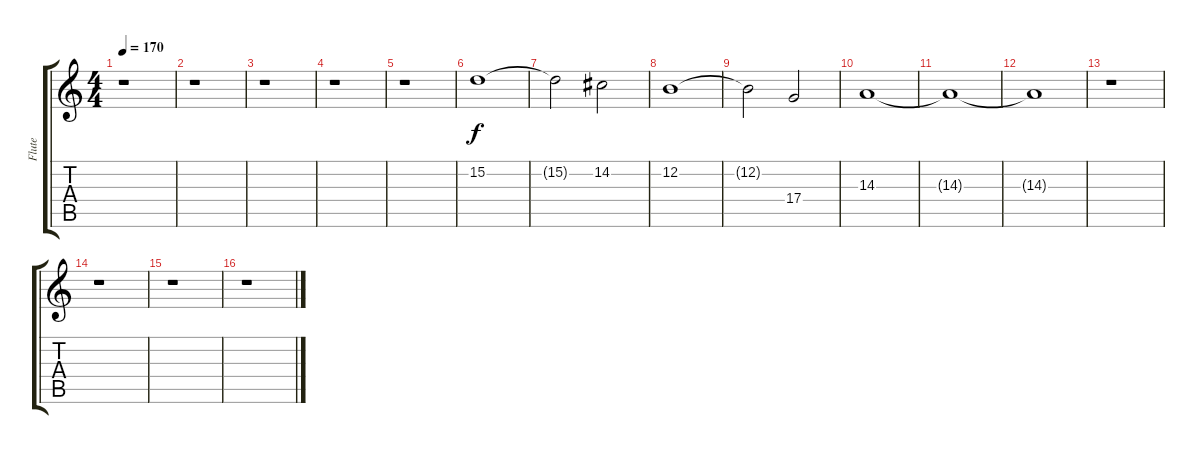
\track ("Flute" "Flute") {instrument flute}
\staff {score tabs}
\tuning (E4 B3 G3 D3 A2 E2) {hide}
\ts (4 4)
\tempo 170
\clef g2
\ks c
r.1{dy f} |
r.1 |
r.1 |
r.1 |
r.1 |
15.2.1{volume 12} |
15.2{t}.2 14.2.2 |
12.2.1 |
12.2{t}.2 17.4.2 |
14.3.1 |
14.3{t}.1{volume 0} |
14.3{t}.1 |
r.1 |
r.1 |
r.1 |
r.1
